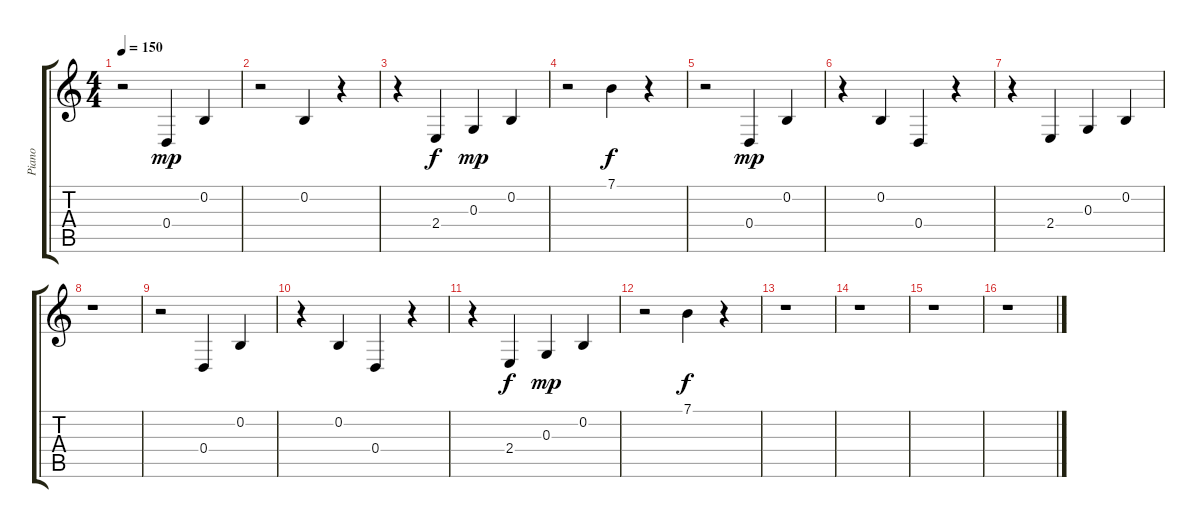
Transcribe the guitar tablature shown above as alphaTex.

\track ("Piano" "Piano") {instrument acousticgrandpiano}
\staff {score tabs}
\tuning (E4 B3 G3 D3 A2 E2) {hide}
\ts (4 4)
\tempo 150
\clef g2
\ks c
r.2{dy mp} 0.4.4 0.2.4 |
r.2 0.2.4 r.4 |
r.4 2.4.4{dy f} 0.3.4{dy mp} 0.2.4 |
r.2 7.1.4{dy f} r.4 |
r.2 0.4.4{dy mp} 0.2.4 |
r.4 0.2.4 0.4.4 r.4 |
r.4 2.4.4 0.3.4 0.2.4 |
r.1 |
r.2 0.4.4 0.2.4 |
r.4 0.2.4 0.4.4 r.4 |
r.4 2.4.4{dy f} 0.3.4{dy mp} 0.2.4 |
r.2 7.1.4{dy f} r.4 |
r.1 |
r.1 |
r.1 |
r.1
